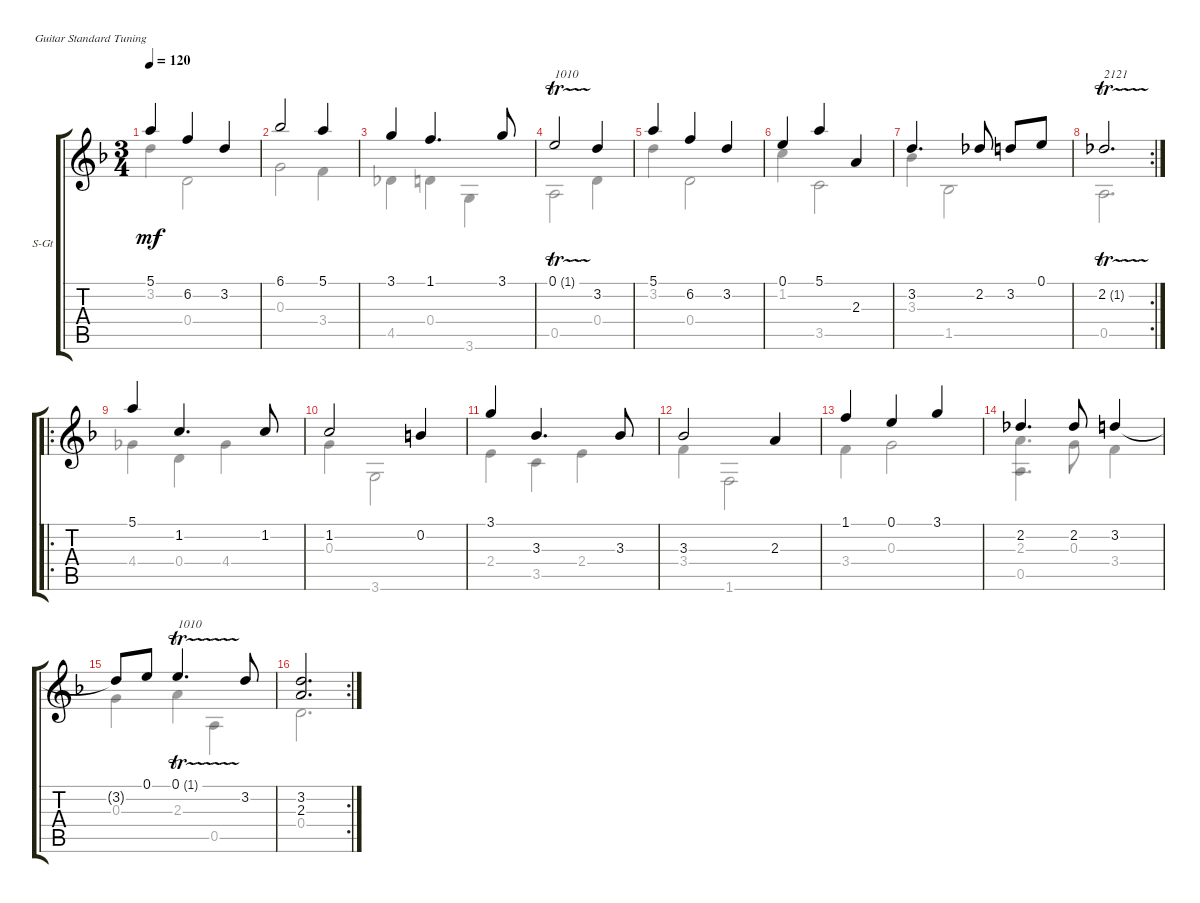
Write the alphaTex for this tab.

\defaultSystemsLayout 4
\bracketExtendMode groupsimilarinstruments
\firstSystemTrackNameOrientation horizontal
\otherSystemsTrackNameOrientation horizontal
\track ("Steel Guitar" "S-Gt") {instrument acousticguitarsteel}
\staff {score tabs}
\tuning (E4 B3 G3 D3 A2 E2)
\voice
\ts (3 4)
\tempo 120
\clef g2
\ks dminor
5.1.4{dy mf instrument acousticguitarsteel} 6.2.4 3.2.4 |
6.1.2 5.1.4 |
3.1.4 1.1.4{d} 3.1.8 |
0.1{tr (1 16)}.2{txt "1010"} 3.2.4 |
5.1.4 6.2.4 3.2.4 |
0.1.4 5.1.4 2.3.4 |
3.2.4{d} 2.2.8 3.2.8 0.1.8 |
\rc 2
2.2{tr (1 16)}.2{d txt "2121"} |
\ro
5.1.4 1.2.4{d} 1.2.8 |
1.2.2 0.2.4 |
3.1.4 3.3.4{d} 3.3.8 |
3.3.2 2.3.4 |
1.1.4 0.1.4 3.1.4 |
2.2.4{d} 2.2.8 3.2.4 |
3.2{t}.8 0.1.8 0.1{tr (1 16)}.4{d txt "1010"} 3.2.8 |
\rc 2
(3.2 2.3).2{d}
\voice
\clef g2
\ottava regular
\simile none
\ks dminor
3.2.4{dy mf} 0.4.2 |
0.3.2 3.4.4 |
4.5.4 0.4.4 3.6.4 |
0.5.2 0.4.4 |
3.2.4 0.4.2 |
1.2.4 3.5.2 |
3.3.4 1.5.2 |
0.5.2{d} |
4.4.4 0.4.4 4.4.4 |
0.3.4 3.6.2 |
2.4.4 3.5.4 2.4.4 |
3.4.4 1.6.2 |
3.4.4 0.3.2 |
(2.3 0.5).4{d} 0.3.8 3.4.4 |
0.3.4 2.3.4 0.5.4 |
0.4.2{d}
